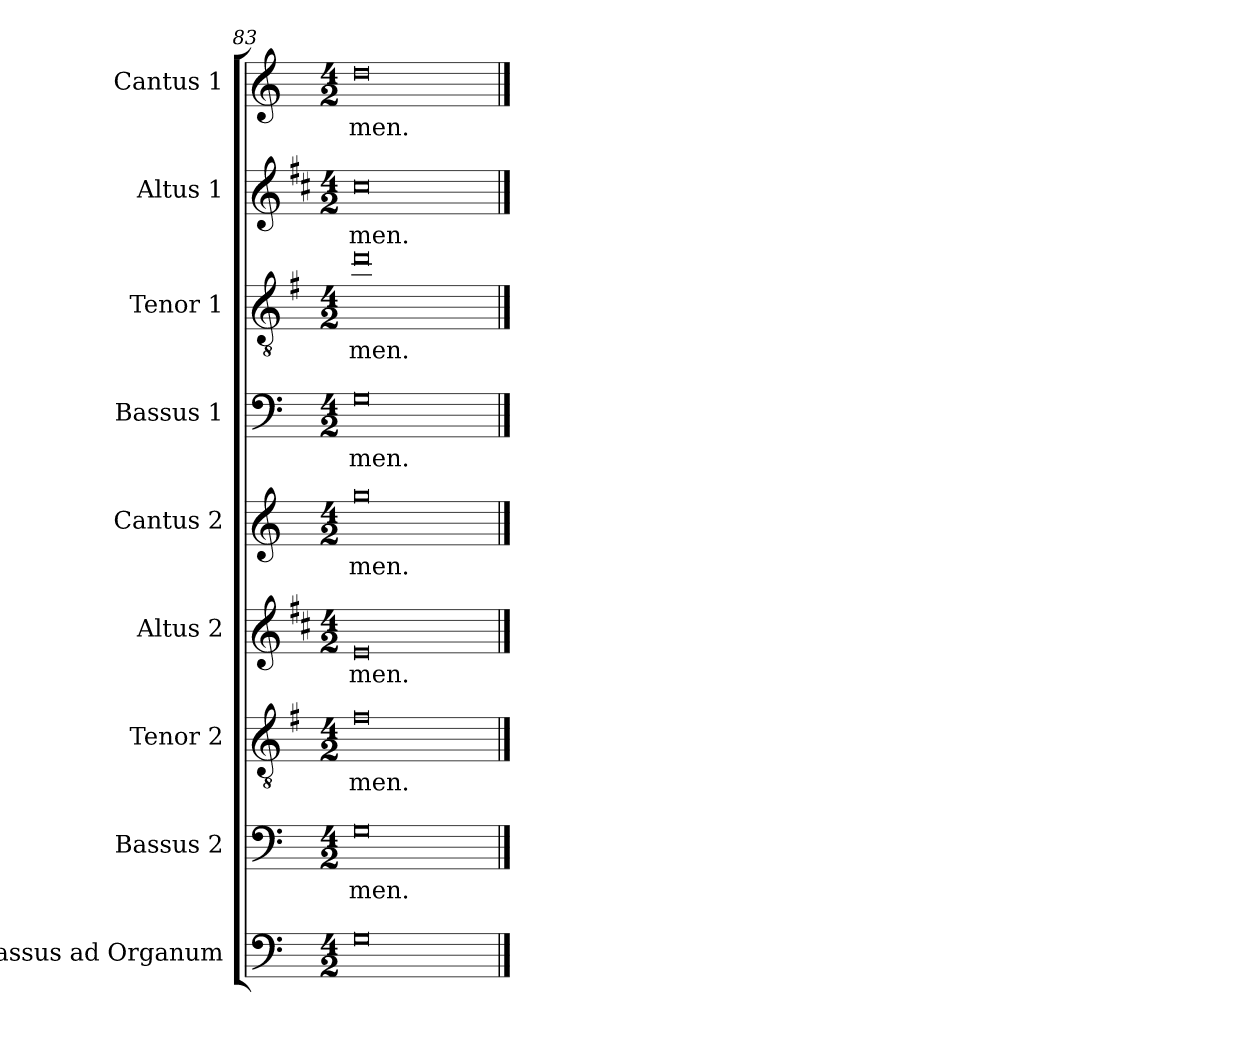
**kern	**kern	**text	**kern	**text	**kern	**text	**kern	**text	**kern	**text	**kern	**text	**kern	**text	**kern	**text
*part9	*part8	*part8	*part7	*part7	*part6	*part6	*part5	*part5	*part4	*part4	*part3	*part3	*part2	*part2	*part1	*part1
*staff9	*staff8	*staff8	*staff7	*staff7	*staff6	*staff6	*staff5	*staff5	*staff4	*staff4	*staff3	*staff3	*staff2	*staff2	*staff1	*staff1
*I"Bassus ad Organum	*I"Bassus 2	*	*I"Tenor 2	*	*I"Altus 2	*	*I"Cantus 2	*	*I"Bassus 1	*	*I"Tenor 1	*	*I"Altus 1	*	*I"Cantus 1	*
*I'Org	*I'B2	*	*I'T2	*	*I'A2	*	*I'C2	*	*I'B1	*	*I'T1	*	*I'A1	*	*I'C1	*
*clefF4	*clefF4	*	*clefGv2	*	*clefG2	*	*clefG2	*	*clefF4	*	*clefGv2	*	*clefG2	*	*clefG2	*
*	*	*	*ITrd4c7	*	*ITrd1c2	*	*	*	*	*	*ITrd4c7	*	*ITrd1c2	*	*	*
*k[]	*k[]	*	*k[]	*	*k[]	*	*k[]	*	*k[]	*	*k[]	*	*k[]	*	*k[]	*
*C:	*C:	*	*C:	*	*C:	*	*C:	*	*C:	*	*C:	*	*C:	*	*C:	*
*M4/2	*M4/2	*	*M4/2	*	*M4/2	*	*M4/2	*	*M4/2	*	*M4/2	*	*M4/2	*	*M4/2	*
=83	=83	=83	=83	=83	=83	=83	=83	=83	=83	=83	=83	=83	=83	=83	=83	=83
!	!	!LO:LY:b	!	!LO:LY:b	!	!LO:LY:b	!	!LO:LY:b	!	!LO:LY:b	!	!LO:LY:b	!	!LO:LY:b	!	!LO:LY:b
0G	0G	-men.	0B	-men.	0d	-men.	0gg	-men.	0G	-men.	0g	-men.	0b	-men.	0dd	-men.
==	==	==	==	==	==	==	==	==	==	==	==	==	==	==	==	==
*-	*-	*-	*-	*-	*-	*-	*-	*-	*-	*-	*-	*-	*-	*-	*-	*-
